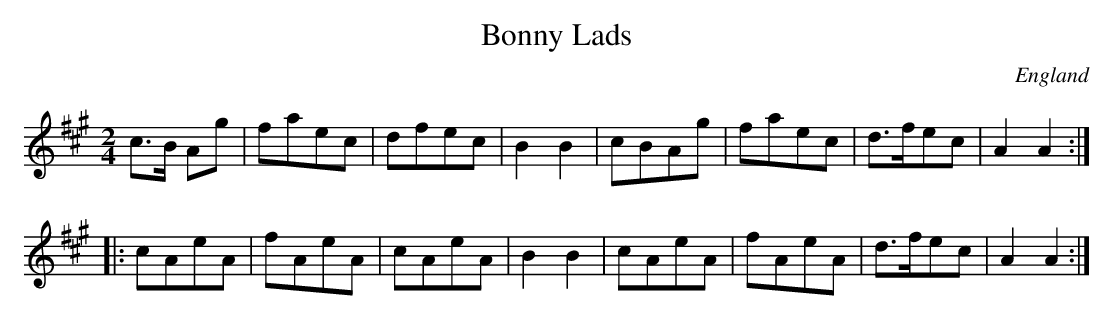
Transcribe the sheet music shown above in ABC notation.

X:1
T:Bonny Lads
L:1/8
M:2/4
O:England
K:A major
c>B Ag | faec | dfec | B2 B2 | cBAg | faec | d>fec | A2 A2 ::
cAeA   | fAeA | cAeA | B2 B2 | cAeA | fAeA | d>fec | A2 A2 :|
